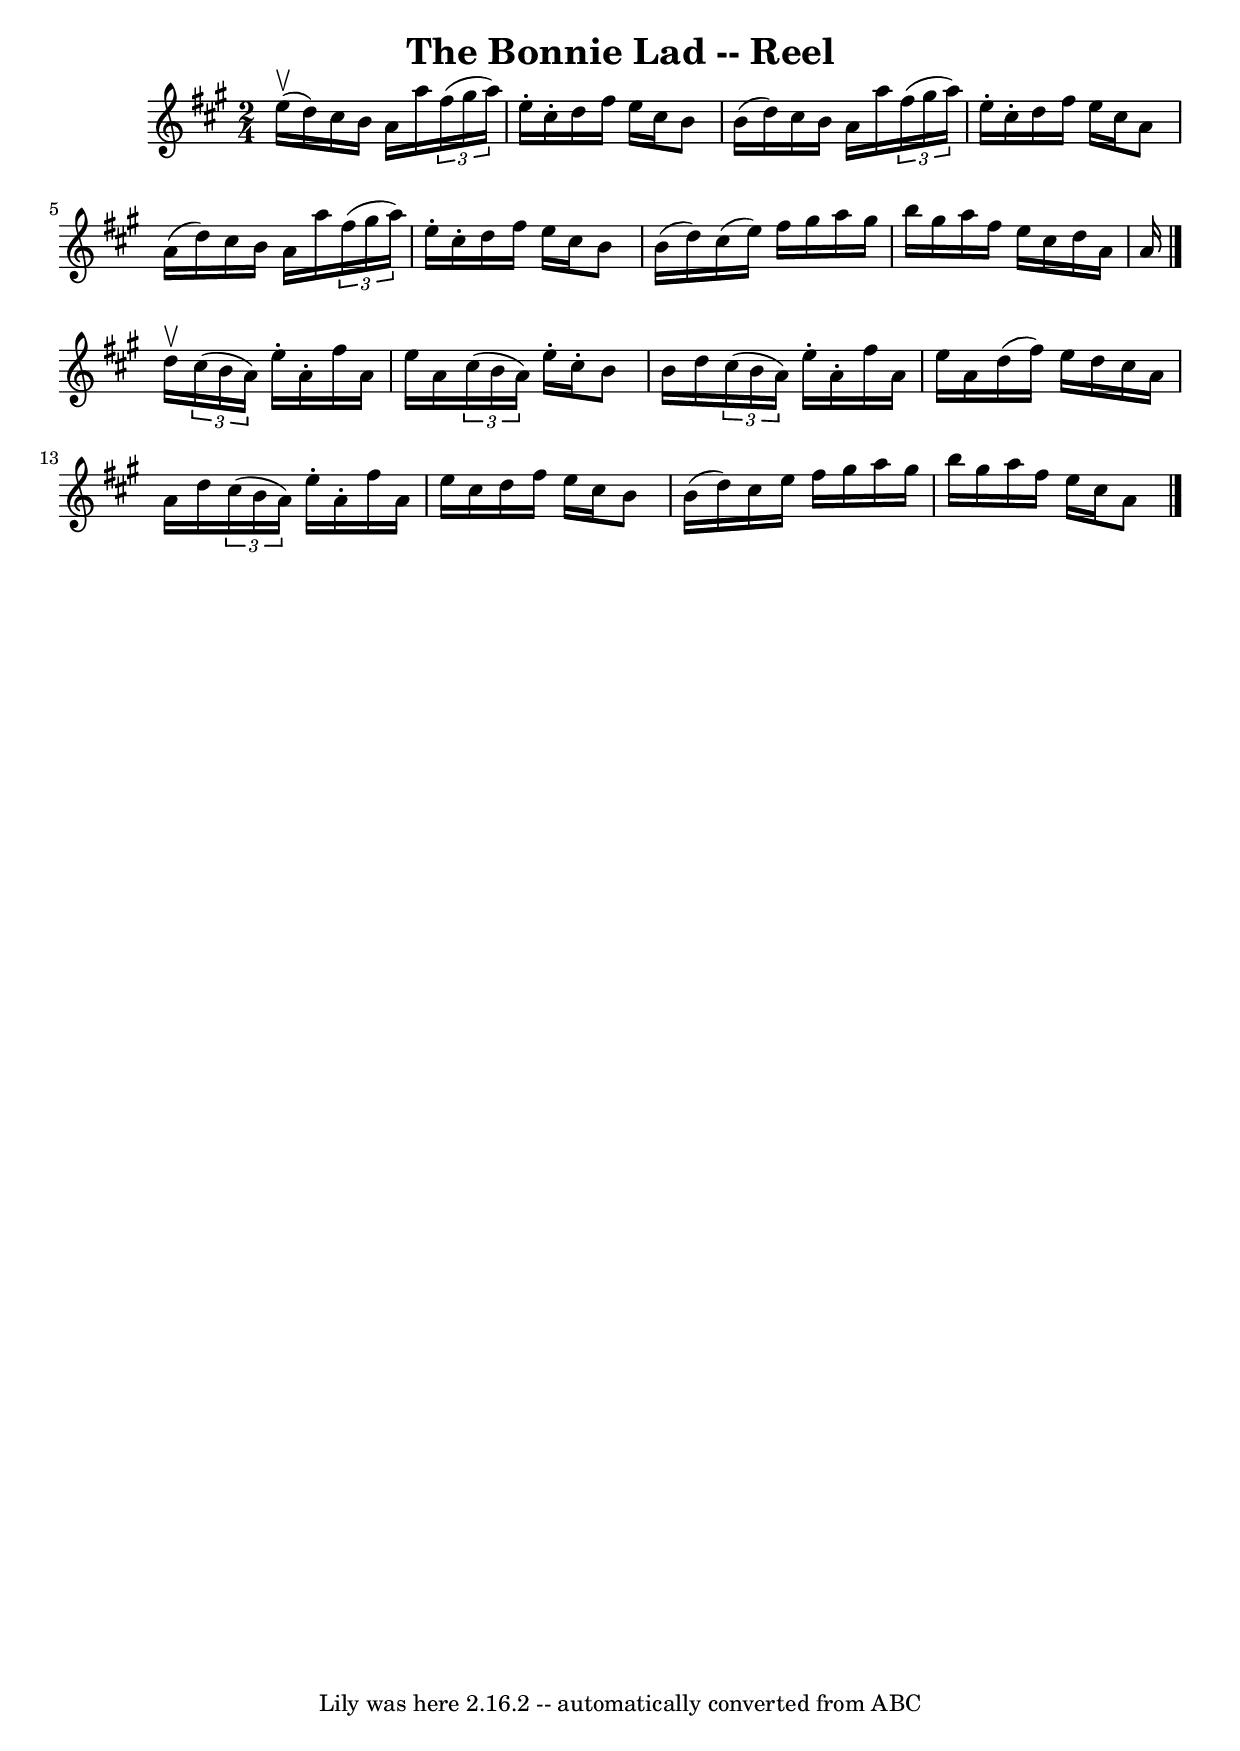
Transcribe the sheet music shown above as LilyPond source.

\version "2.16.2"
\include "Mammoth.ily"
\header {
  %% book = "Ryan's Mammoth Collection"
  crossRefNumber = "1"
  footnotes = ""
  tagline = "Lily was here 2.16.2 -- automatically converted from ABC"
  title = "The Bonnie Lad -- Reel"

}
voicedefault =  {


  \time 2/4 
  \key a \major
  e''16^\upbow(d''16) |
  cis''16 b'16 
  a'16 a''16    \times 2/3 { fis''16 (gis''16 a''16) 
			   } e''16 
  -. cis''16 -. |
  d''16 fis''16 e''16 cis''16 b'8 b'16 
  (d''16) |
  cis''16 b'16 a'16 a''16    \times 2/3 {   
    fis''16 (gis''16 a''16) 
  } e''16 -. cis''16 -. |
  d''16    
  fis''16 e''16 cis''16 a'8 a'16 (d''16) |
  cis''16   
  b'16 a'16 a''16    \times 2/3 { fis''16 (gis''16 a''16) 
				}   
  e''16 -. cis''16 -. |
  d''16 fis''16 e''16 cis''16 b'8    
  b'16 (d''16) |
  cis''16 (e''16) fis''16 gis''16    
  a''16 gis''16 b''16 gis''16  |
  a''16 fis''16 e''16    
  cis''16 d''16 a'16 a'16  \bar "|." d''16^\upbow |
  
  \times 2/3 { cis''16 (b'16 a'16) 
	     } e''16 -. a'16 -. fis''16    
  a'16 e''16 a'16  |
  \times 2/3 { cis''16 (b'16 a'16) 
	     } 
  e''16 -. cis''16 -. b'8 b'16 d''16  |
  \times 2/3 {   
    cis''16 (b'16 a'16) 
  } e''16 -. a'16 -. fis''16 a'16 e''16  
  a'16  |
  d''16 (fis''16) e''16 d''16 cis''16 a'16    
  a'16 d''16  |
  \times 2/3 { cis''16 (b'16 a'16) 
	     }   
  e''16 -. a'16 -. fis''16 a'16 e''16 cis''16  |
  d''16    
  fis''16 e''16 cis''16 b'8 b'16 (d''16) |
  cis''16    
  e''16 fis''16 gis''16 a''16 gis''16 b''16 gis''16  |
  
  a''16 fis''16 e''16 cis''16 a'8    \bar "|."   

}

\score{
  <<

    \context Staff="default"
    {
      \voicedefault 
      
    }

  >>
  \layout {
    
  }
  \midi {
  }

}
